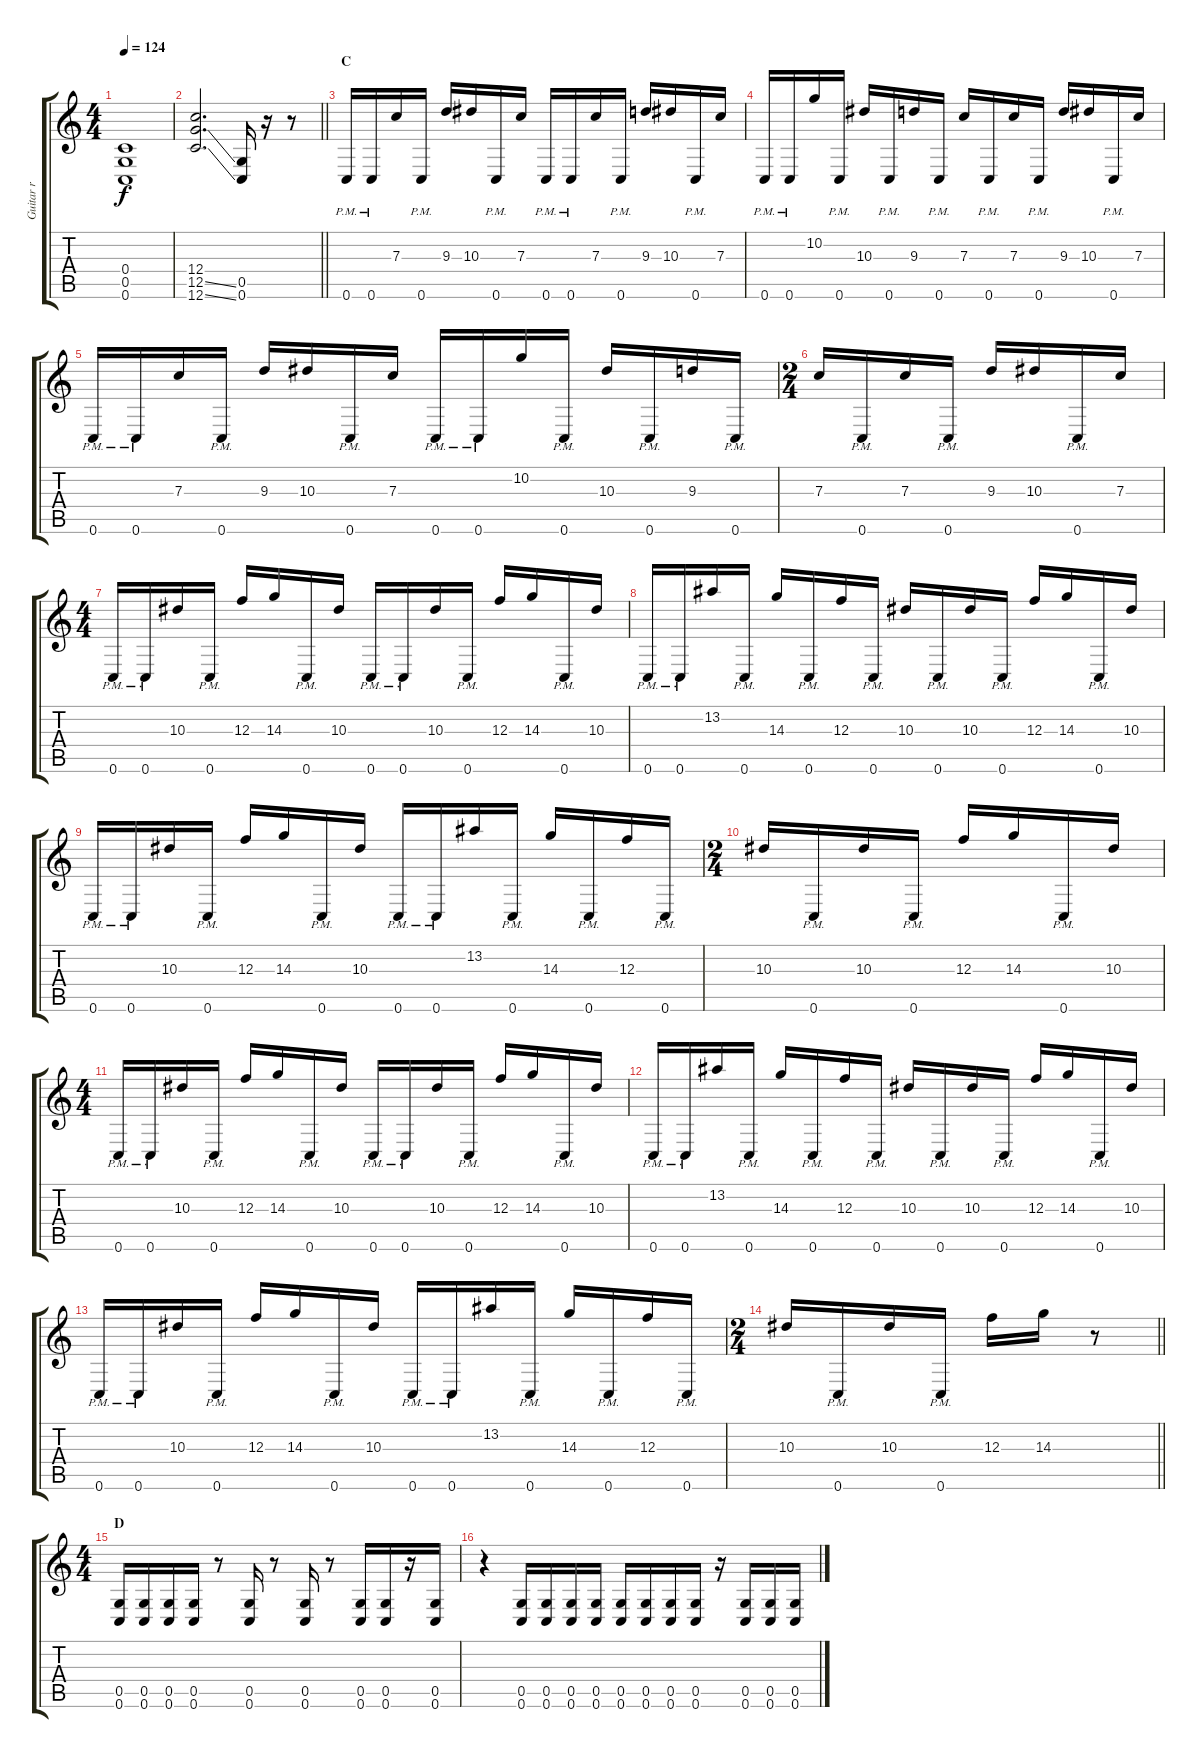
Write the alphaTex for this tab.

\track ("Guitar r" "Guitar r") {instrument distortionguitar}
\staff {score tabs}
\tuning (D4 A3 F3 C3 G2 C2) {hide}
\ts (4 4)
\tempo 124
\clef g2
\ks c
(0.4 0.5 0.6).1{dy f} |
\barLineRight lightlight
(12.4 12.5{ss} 12.6{ss}).2{d} (0.5 0.6).16 r.16 r.8 |
\section ("" "C")
0.6{pm}.16 0.6{pm}.16 7.3.16 0.6{pm}.16 9.3.16 10.3.16 0.6{pm}.16 7.3.16 0.6{pm}.16 0.6{pm}.16 7.3.16 0.6{pm}.16 9.3.16 10.3.16 0.6{pm}.16 7.3.16 |
0.6{pm}.16 0.6{pm}.16 10.2.16 0.6{pm}.16 10.3.16 0.6{pm}.16 9.3.16 0.6{pm}.16 7.3.16 0.6{pm}.16 7.3.16 0.6{pm}.16 9.3.16 10.3.16 0.6{pm}.16 7.3.16 |
0.6{pm}.16 0.6{pm}.16 7.3.16 0.6{pm}.16 9.3.16 10.3.16 0.6{pm}.16 7.3.16 0.6{pm}.16 0.6{pm}.16 10.2.16 0.6{pm}.16 10.3.16 0.6{pm}.16 9.3.16 0.6{pm}.16 |
\ts (2 4)
7.3.16 0.6{pm}.16 7.3.16 0.6{pm}.16 9.3.16 10.3.16 0.6{pm}.16 7.3.16 |
\ts (4 4)
0.6{pm}.16 0.6{pm}.16 10.3.16 0.6{pm}.16 12.3.16 14.3.16 0.6{pm}.16 10.3.16 0.6{pm}.16 0.6{pm}.16 10.3.16 0.6{pm}.16 12.3.16 14.3.16 0.6{pm}.16 10.3.16 |
0.6{pm}.16 0.6{pm}.16 13.2.16 0.6{pm}.16 14.3.16 0.6{pm}.16 12.3.16 0.6{pm}.16 10.3.16 0.6{pm}.16 10.3.16 0.6{pm}.16 12.3.16 14.3.16 0.6{pm}.16 10.3.16 |
0.6{pm}.16 0.6{pm}.16 10.3.16 0.6{pm}.16 12.3.16 14.3.16 0.6{pm}.16 10.3.16 0.6{pm}.16 0.6{pm}.16 13.2.16 0.6{pm}.16 14.3.16 0.6{pm}.16 12.3.16 0.6{pm}.16 |
\ts (2 4)
10.3.16 0.6{pm}.16 10.3.16 0.6{pm}.16 12.3.16 14.3.16 0.6{pm}.16 10.3.16 |
\ts (4 4)
0.6{pm}.16 0.6{pm}.16 10.3.16 0.6{pm}.16 12.3.16 14.3.16 0.6{pm}.16 10.3.16 0.6{pm}.16 0.6{pm}.16 10.3.16 0.6{pm}.16 12.3.16 14.3.16 0.6{pm}.16 10.3.16 |
0.6{pm}.16 0.6{pm}.16 13.2.16 0.6{pm}.16 14.3.16 0.6{pm}.16 12.3.16 0.6{pm}.16 10.3.16 0.6{pm}.16 10.3.16 0.6{pm}.16 12.3.16 14.3.16 0.6{pm}.16 10.3.16 |
0.6{pm}.16 0.6{pm}.16 10.3.16 0.6{pm}.16 12.3.16 14.3.16 0.6{pm}.16 10.3.16 0.6{pm}.16 0.6{pm}.16 13.2.16 0.6{pm}.16 14.3.16 0.6{pm}.16 12.3.16 0.6{pm}.16 |
\ts (2 4)
\barLineRight lightlight
10.3.16 0.6{pm}.16 10.3.16 0.6{pm}.16 12.3.16 14.3.16 r.8 |
\ts (4 4)
\section ("" "D")
(0.5 0.6).16 (0.5 0.6).16 (0.5 0.6).16 (0.5 0.6).16 r.8 (0.5 0.6).16 r.8 (0.5 0.6).16 r.8 (0.5 0.6).16 (0.5 0.6).16 r.16 (0.5 0.6).16 |
r.4 (0.5 0.6).16 (0.5 0.6).16 (0.5 0.6).16 (0.5 0.6).16 (0.5 0.6).16 (0.5 0.6).16 (0.5 0.6).16 (0.5 0.6).16 r.16 (0.5 0.6).16 (0.5 0.6).16 (0.5 0.6).16
